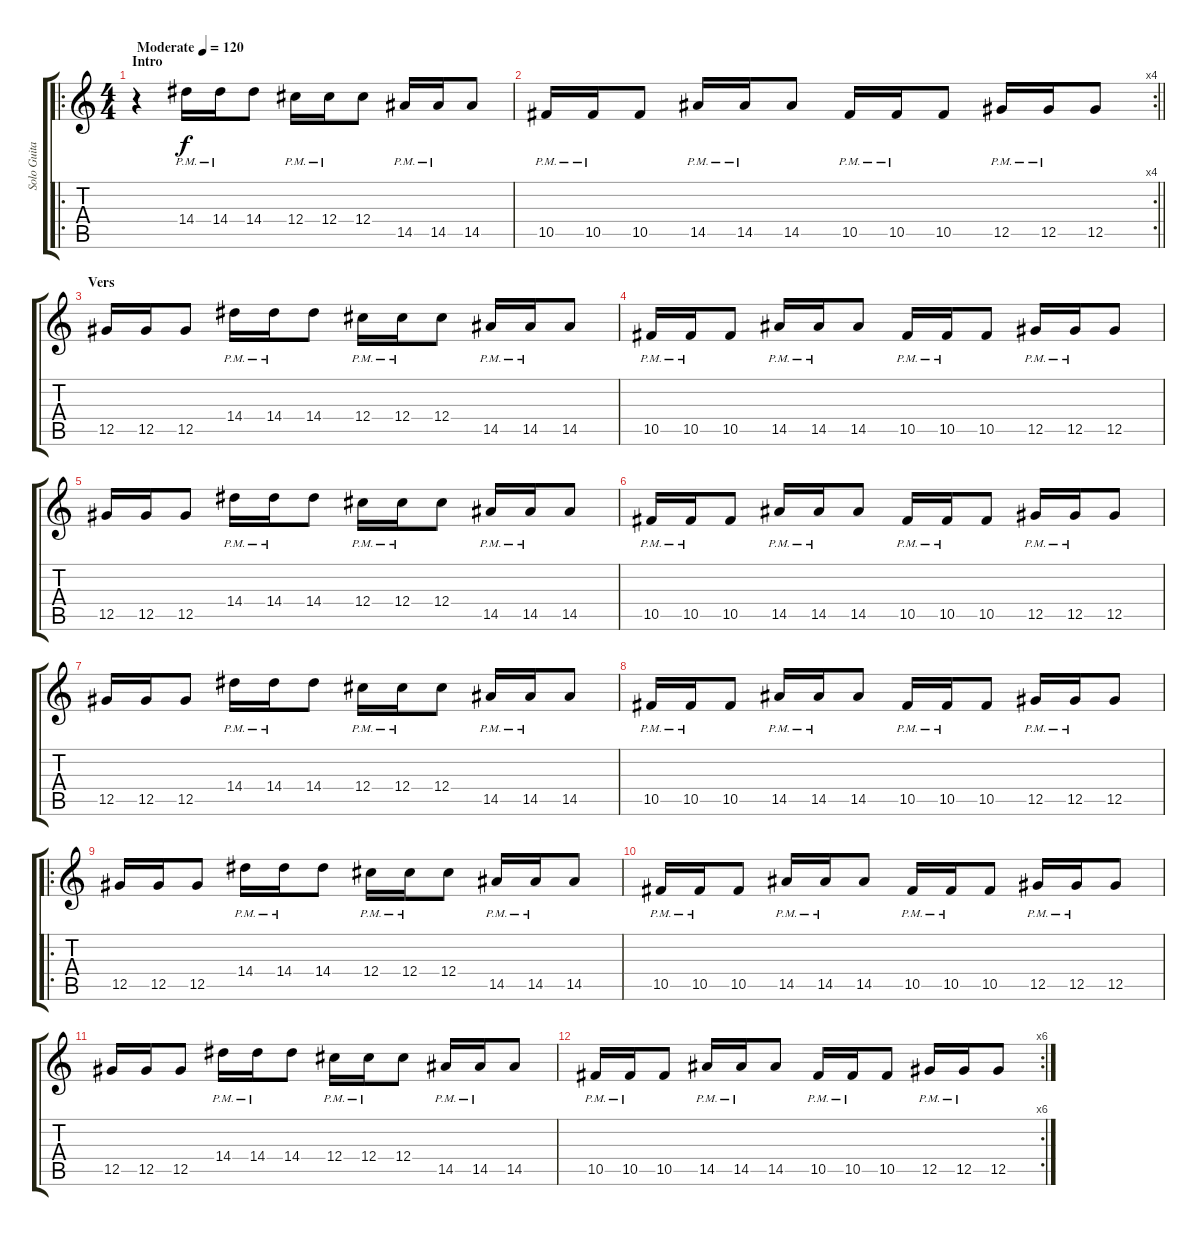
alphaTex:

\track ("Solo Guitar I" "Solo Guita") {instrument overdrivenguitar}
\staff {score tabs}
\tuning (Eb4 Bb3 Gb3 Db3 Ab2 Eb2) {hide}
\ro
\ts (4 4)
\section ("" "Intro")
\tempo (120 "Moderate")
\clef g2
\ks c
r.4{dy f instrument overdrivenguitar} 14.4{pm}.16 14.4{pm}.16 14.4.8 12.4{pm}.16 12.4{pm}.16 12.4.8 14.5{pm}.16 14.5{pm}.16 14.5.8 |
\rc 4
\barLineRight lightlight
10.5{pm}.16 10.5{pm}.16 10.5.8 14.5{pm}.16 14.5{pm}.16 14.5.8 10.5{pm}.16 10.5{pm}.16 10.5.8 12.5{pm}.16 12.5{pm}.16 12.5.8 |
\section ("" "Vers")
12.5.16 12.5.16 12.5.8 14.4{pm}.16 14.4{pm}.16 14.4.8 12.4{pm}.16 12.4{pm}.16 12.4.8 14.5{pm}.16 14.5{pm}.16 14.5.8 |
10.5{pm}.16 10.5{pm}.16 10.5.8 14.5{pm}.16 14.5{pm}.16 14.5.8 10.5{pm}.16 10.5{pm}.16 10.5.8 12.5{pm}.16 12.5{pm}.16 12.5.8 |
12.5.16 12.5.16 12.5.8 14.4{pm}.16 14.4{pm}.16 14.4.8 12.4{pm}.16 12.4{pm}.16 12.4.8 14.5{pm}.16 14.5{pm}.16 14.5.8 |
10.5{pm}.16 10.5{pm}.16 10.5.8 14.5{pm}.16 14.5{pm}.16 14.5.8 10.5{pm}.16 10.5{pm}.16 10.5.8 12.5{pm}.16 12.5{pm}.16 12.5.8 |
12.5.16 12.5.16 12.5.8 14.4{pm}.16 14.4{pm}.16 14.4.8 12.4{pm}.16 12.4{pm}.16 12.4.8 14.5{pm}.16 14.5{pm}.16 14.5.8 |
10.5{pm}.16 10.5{pm}.16 10.5.8 14.5{pm}.16 14.5{pm}.16 14.5.8 10.5{pm}.16 10.5{pm}.16 10.5.8 12.5{pm}.16 12.5{pm}.16 12.5.8 |
\ro
12.5.16 12.5.16 12.5.8 14.4{pm}.16 14.4{pm}.16 14.4.8 12.4{pm}.16 12.4{pm}.16 12.4.8 14.5{pm}.16 14.5{pm}.16 14.5.8 |
10.5{pm}.16 10.5{pm}.16 10.5.8 14.5{pm}.16 14.5{pm}.16 14.5.8 10.5{pm}.16 10.5{pm}.16 10.5.8 12.5{pm}.16 12.5{pm}.16 12.5.8 |
12.5.16 12.5.16 12.5.8 14.4{pm}.16 14.4{pm}.16 14.4.8 12.4{pm}.16 12.4{pm}.16 12.4.8 14.5{pm}.16 14.5{pm}.16 14.5.8 |
\rc 6
10.5{pm}.16 10.5{pm}.16 10.5.8 14.5{pm}.16 14.5{pm}.16 14.5.8 10.5{pm}.16 10.5{pm}.16 10.5.8 12.5{pm}.16 12.5{pm}.16 12.5.8
